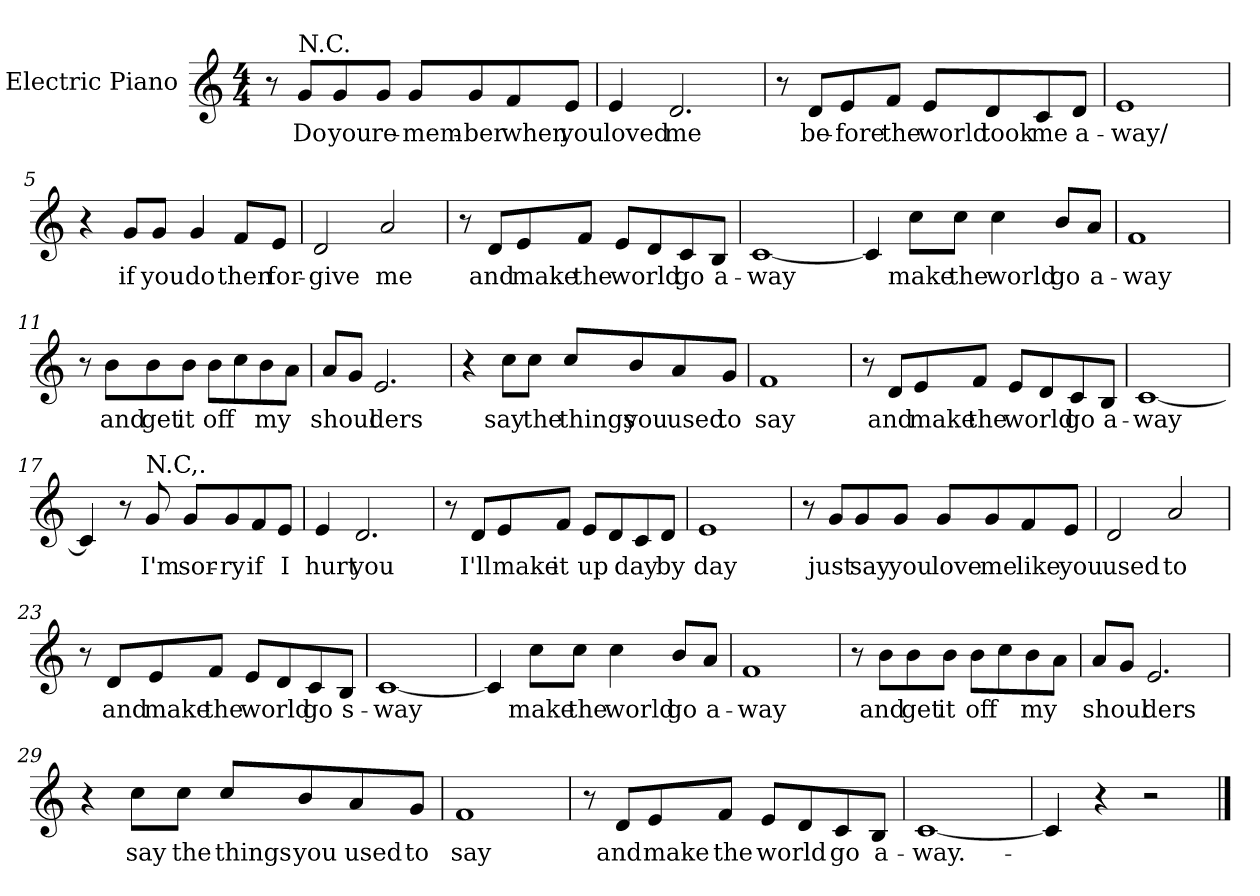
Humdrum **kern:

**kern	**text
*part1	*part1
*staff1	*staff1
*I"Electric Piano	*
*I'E.Pno	*
*clefG2	*
*k[]	*
*C:	*
*M4/4	*
=1	=1
8r	.
!LO:TX:a:t=N.C.	!
8g/L	Do
8g/	you
8g/J	re-
8g/L	-mem-
8g/	-ber
8f/	when
8e/J	you
=2	=2
4e/	loved
2.d/	me
!!LO:LB:g=z
=3	=3
8r	.
8d/L	be-
8e/	-fore
8f/J	the
8e/L	world
8d/	took
8c/	me
8d/J	a-
=4	=4
1e	-way/
=5	=5
4r	.
8g/L	if
8g/J	you
4g/	do
8f/L	then
8e/J	for-
=6	=6
2d/	-give
2a/	me
!!LO:LB:g=z
=7	=7
8r	.
8d/L	and
8e/	make
8f/J	the
8e/L	world
8d/	.
8c/	go
8B/J	a-
=8	=8
[1c	-way
=9	=9
4c/]	.
8cc\L	make
8cc\J	the
4cc\	world
8b/L	go
8a/J	a-
=10	=10
1f	-way
!!LO:LB:g=z
=11	=11
8r	.
8b\L	and
8b\	get
8b\J	it
8b\L	off
8cc\	.
8b\	my
8a\J	.
=12	=12
8a/L	-shoul
8g/J	.
2.e/	ders
=13	=13
4r	.
8cc\L	say
8cc\J	the
8cc/L	things
8b/	you
8a/	used
8g/J	to
=14	=14
1f	say
!!LO:LB:g=z
=15	=15
8r	.
8d/L	and
8e/	make
8f/J	the
8e/L	world
8d/	.
8c/	go
8B/J	a-
=16	=16
[1c	-way
=17	=17
4c/]	.
8r	.
!LO:TX:a:t=N.C,.	!
8g/	I'm
8g/L	sor-
8g/	-ry
8f/	if
8e/J	I
=18	=18
4e/	hurt
2.d/	you
!!LO:LB:g=z
=19	=19
8r	.
8d/L	I'll
8e/	make
8f/J	it
8e/L	up
8d/	.
8c/	day
8d/J	by
=20	=20
1e	day
=21	=21
8r	.
8g/L	just
8g/	say
8g/J	you
8g/L	love
8g/	me
8f/	like
8e/J	you
=22	=22
2d/	used
2a/	to
!!LO:LB:g=z
=23	=23
8r	.
8d/L	and
8e/	make
8f/J	the
8e/L	world
8d/	.
8c/	go
8B/J	s-
=24	=24
[1c	-way
=25	=25
4c/]	.
8cc\L	make
8cc\J	the
4cc\	world
8b/L	go
8a/J	a-
=26	=26
1f	-way
!!LO:LB:g=z
=27	=27
8r	.
8b\L	and
8b\	get
8b\J	it
8b\L	off
8cc\	.
8b\	my
8a\J	.
=28	=28
8a/L	shoul
8g/J	.
2.e/	ders
=29	=29
4r	.
8cc\L	say
8cc\J	the
8cc/L	things
8b/	you
8a/	used
8g/J	to
=30	=30
1f	say
!!LO:PB:g=z
=31	=31
8r	.
8d/L	and
8e/	make
8f/J	the
8e/L	world
8d/	.
8c/	go
8B/J	a-
=32	=32
[1c	-way.-
=33	=33
4c/]	.
4r	.
2r	.
==	==
*-	*-
